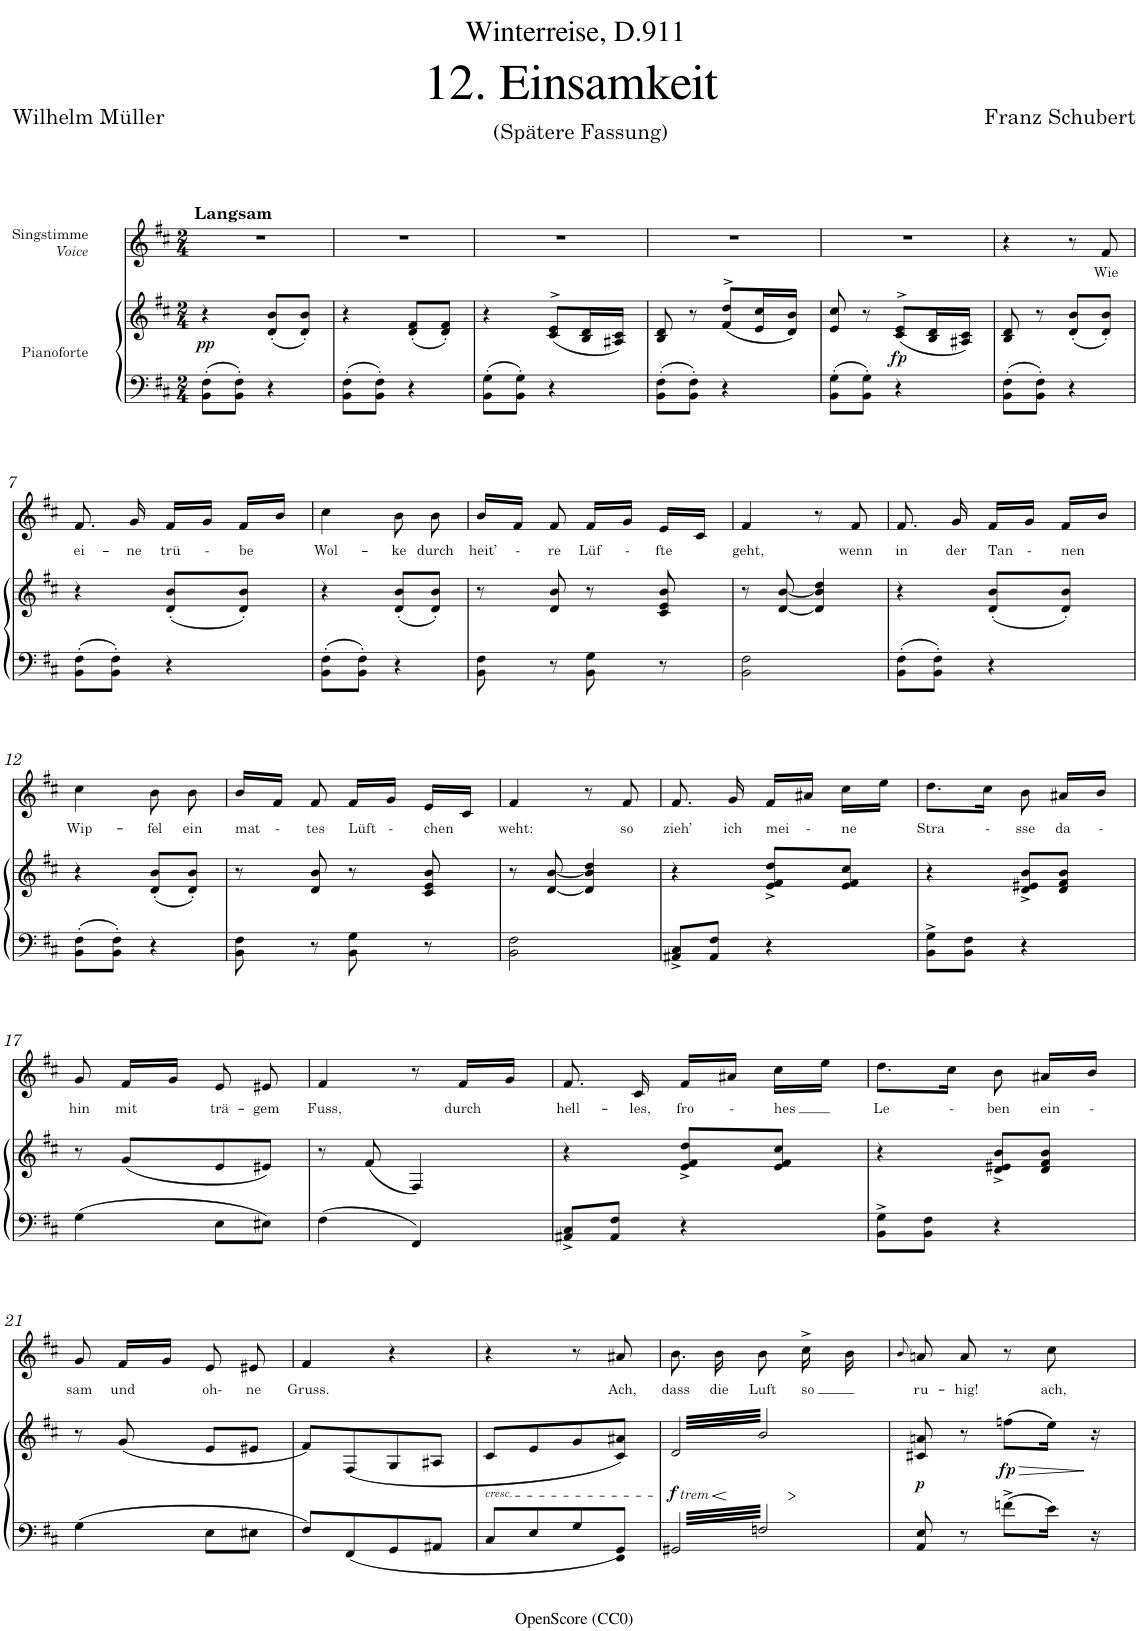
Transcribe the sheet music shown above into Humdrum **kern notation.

**kern	**kern	**dynam	**kern	**text
*part2	*part2	*part2	*part1	*part1
*staff3	*staff2	*staff2/3	*staff1	*staff1
*I"Pianoforte	*	*	*I"Singstimme Voice	*
*I'Pno	*	*	*	*
*clefF4	*clefG2	*	*clefG2	*
*k[f#c#]	*k[f#c#]	*	*k[f#c#]	*
*M2/4	*M2/4	*	*M2/4	*
=1	=1	=1	=1	=1
!	!	!	!LO:TX:a:B:t=Langsam	!
!	!	!LO:DY:b	!	!
8BB\' 8F#\'L	4r	pp	2r	.
8BB\' 8F#\'J	.	.	.	.
4r	(8d/' 8b/'L	.	.	.
.	8d/' 8b/'J)	.	.	.
=2	=2	=2	=2	=2
8BB\' 8F#\'L	4r	.	2r	.
8BB\' 8F#\'J	.	.	.	.
4r	(8d/' 8f#/'L	.	.	.
.	8d/' 8f#/'J)	.	.	.
=3	=3	=3	=3	=3
8BB\' 8G\'L	4r	.	2r	.
8BB\' 8G\'J	.	.	.	.
4r	(8c#/^> 8e/^>L	.	.	.
.	16B/ 16d/L	.	.	.
.	16A#X/ 16c#/JJ)	.	.	.
=4	=4	=4	=4	=4
8BB\' 8F#\'L	8B/ 8d/	.	2r	.
8BB\' 8F#\'J	8r	.	.	.
4r	(8f#/^> 8dd/^>L	.	.	.
.	16e/ 16cc#/L	.	.	.
.	16d/ 16b/JJ)	.	.	.
=5	=5	=5	=5	=5
8BB\' 8G\'L	8e/ 8cc#/	.	2r	.
8BB\' 8G\'J	8r	.	.	.
!	!	!LO:DY:b	!	!
4r	(8c#/^> 8e/^>L	fp	.	.
.	16B/ 16d/L	.	.	.
.	16A#X/ 16c#/JJ)	.	.	.
=6	=6	=6	=6	=6
8BB\' 8F#\'L	8B/ 8d/	.	4r	.
8BB\' 8F#\'J	8r	.	.	.
4r	(8d/' 8b/'L	.	8r	.
!	!	!	!	!LO:LY:b
.	8d/' 8b/'J)	.	8f#/	Wie
!!LO:LB:g=z
=7	=7	=7	=7	=7
!	!	!	!	!LO:LY:b
8BB\' 8F#\'L	4r	.	8.f#/	ei-
8BB\' 8F#\'J	.	.	.	.
!	!	!	!	!LO:LY:b
.	.	.	16g/	-ne
!	!	!	!	!LO:LY:b
4r	(8d/' 8b/'L	.	16f#/LL	trü
!	!	!	!	!LO:LY:b
.	.	.	16g/JJ	-
!	!	!	!	!LO:LY:b
.	8d/' 8b/'J)	.	16f#/LL	be
.	.	.	16b/JJ	.
=8	=8	=8	=8	=8
!	!	!	!	!LO:LY:b
8BB\' 8F#\'L	4r	.	4cc#\	Wol-
8BB\' 8F#\'J	.	.	.	.
!	!	!	!	!LO:LY:b
4r	(8d/' 8b/'L	.	8b\	-ke
!	!	!	!	!LO:LY:b
.	8d/' 8b/'J)	.	8b\	durch
=9	=9	=9	=9	=9
!	!	!	!	!LO:LY:b
8BB\ 8F#\	8r	.	16b/LL	heit’
!	!	!	!	!LO:LY:b
.	.	.	16f#/JJ	-
!	!	!	!	!LO:LY:b
8r	8d/ 8b/	.	8f#/	re
!	!	!	!	!LO:LY:b
8BB\ 8G\	8r	.	16f#/LL	Lüf
!	!	!	!	!LO:LY:b
.	.	.	16g/JJ	-
!	!	!	!	!LO:LY:b
8r	8c#/ 8e/ 8b/	.	16e/LL	fte
.	.	.	16c#/JJ	.
=10	=10	=10	=10	=10
!	!	!	!	!LO:LY:b
2BB\ 2F#\	8r	.	4f#/	geht,
.	[8d/ [<8b/	.	.	.
.	4d/] 4b/] 4dd/	.	8r	.
!	!	!	!	!LO:LY:b
.	.	.	8f#/	wenn
=11	=11	=11	=11	=11
!	!	!	!	!LO:LY:b
8BB\' 8F#\'L	4r	.	8.f#/	in
8BB\' 8F#\'J	.	.	.	.
!	!	!	!	!LO:LY:b
.	.	.	16g/	der
!	!	!	!	!LO:LY:b
4r	(8d/' 8b/'L	.	16f#/LL	Tan
!	!	!	!	!LO:LY:b
.	.	.	16g/JJ	-
!	!	!	!	!LO:LY:b
.	8d/' 8b/'J)	.	16f#/LL	nen
.	.	.	16b/JJ	.
!!LO:LB:g=z
=12	=12	=12	=12	=12
!	!	!	!	!LO:LY:b
8BB\' 8F#\'L	4r	.	4cc#\	Wip-
8BB\' 8F#\'J	.	.	.	.
!	!	!	!	!LO:LY:b
4r	(8d/' 8b/'L	.	8b\	-fel
!	!	!	!	!LO:LY:b
.	8d/' 8b/'J)	.	8b\	ein
=13	=13	=13	=13	=13
!	!	!	!	!LO:LY:b
8BB\ 8F#\	8r	.	16b/LL	mat
!	!	!	!	!LO:LY:b
.	.	.	16f#/JJ	-
!	!	!	!	!LO:LY:b
8r	8d/ 8b/	.	8f#/	tes
!	!	!	!	!LO:LY:b
8BB\ 8G\	8r	.	16f#/LL	Lüft
!	!	!	!	!LO:LY:b
.	.	.	16g/JJ	-
!	!	!	!	!LO:LY:b
8r	8c#/ 8e/ 8b/	.	16e/LL	chen
.	.	.	16c#/JJ	.
=14	=14	=14	=14	=14
!	!	!	!	!LO:LY:b
2BB\ 2F#\	8r	.	4f#/	weht:
.	[8d/ [<8b/	.	.	.
.	4d/] 4b/] 4dd/	.	8r	.
!	!	!	!	!LO:LY:b
.	.	.	8f#/	so
=15	=15	=15	=15	=15
!	!	!	!	!LO:LY:b
8AA#X/^ 8C#/^L	4r	.	8.f#/	zieh’
8AA#/ 8F#/J	.	.	.	.
!	!	!	!	!LO:LY:b
.	.	.	16g/	ich
!	!	!	!	!LO:LY:b
4r	8e/^ 8f#/^ 8dd/^L	.	16f#/LL	mei
!	!	!	!	!LO:LY:b
.	.	.	16a#X/JJ	-
!	!	!	!	!LO:LY:b
.	8e/ 8f#/ 8cc#/J	.	16cc#\LL	ne
.	.	.	16ee\JJ	.
=16	=16	=16	=16	=16
!	!	!	!	!LO:LY:b
8BB\^ 8G\^L	4r	.	8.dd\L	Stra
8BB\ 8F#\J	.	.	.	.
!	!	!	!	!LO:LY:b
.	.	.	16cc#\Jk	-
!	!	!	!	!LO:LY:b
4r	8d/^ 8e#X/^ 8b/^L	.	8b\	sse
!	!	!	!	!LO:LY:b
.	8d/ 8f#/ 8b/J	.	16a#X/LL	da
!	!	!	!	!LO:LY:b
.	.	.	16b/JJ	-
!!LO:LB:g=z
=17	=17	=17	=17	=17
!	!	!	!	!LO:LY:b
4G\	8r	.	8g/	hin
!	!	!	!	!LO:LY:b
.	(8g/L	.	16f#/LL	mit
.	.	.	16g/JJ	.
!	!	!	!	!LO:LY:b
8E\L	8e/	.	8e/	trä-
!	!	!	!	!LO:LY:b
8E#X\J	8e#X/J)	.	8e#X/	-gem
=18	=18	=18	=18	=18
!	!	!	!	!LO:LY:b
4F#\	8r	.	4f#/	Fuss,
.	(8f#/	.	.	.
4FF#/	4F#/)	.	8r	.
!	!	!	!	!LO:LY:b
.	.	.	16f#/LL	durch
.	.	.	16g/JJ	.
=19	=19	=19	=19	=19
!	!	!	!	!LO:LY:b
8AA#X/^ 8C#/^L	4r	.	8.f#/	hell-
8AA#/ 8F#/J	.	.	.	.
!	!	!	!	!LO:LY:b
.	.	.	16c#/	-les,
!	!	!	!	!LO:LY:b
4r	8e/^ 8f#/^ 8dd/^L	.	16f#/LL	fro
!	!	!	!	!LO:LY:b
.	.	.	16a#X/JJ	-
!	!	!	!	!LO:LY:b
.	8e/ 8f#/ 8cc#/J	.	16cc#\LL	hes
.	.	.	16ee\JJ	.
=20	=20	=20	=20	=20
!	!	!	!	!LO:LY:b
8BB\^ 8G\^L	4r	.	8.dd\L	Le
8BB\ 8F#\J	.	.	.	.
!	!	!	!	!LO:LY:b
.	.	.	16cc#\Jk	-
!	!	!	!	!LO:LY:b
4r	8d/^ 8e#X/^ 8b/^L	.	8b\	ben
!	!	!	!	!LO:LY:b
.	8d/ 8f#/ 8b/J	.	16a#X/LL	ein
!	!	!	!	!LO:LY:b
.	.	.	16b/JJ	-
!!LO:LB:g=z
=21	=21	=21	=21	=21
!	!	!	!	!LO:LY:b
4G\	8r	.	8g/	sam
!	!	!	!	!LO:LY:b
.	(8g/	.	16f#/LL	und
.	.	.	16g/JJ	.
!	!	!	!	!LO:LY:b
8E\L	8e/L	.	8e/	oh-
!	!	!	!	!LO:LY:b
8E#X\J	8e#X/J	.	8e#X/	ne
=22	=22	=22	=22	=22
!	!	!	!	!LO:LY:b
8F#/L	8f#/L)	.	4f#/	Gruss.
8FF#/	(<8F#/	.	.	.
8GG/	8G/	.	4r	.
8AA#X/J	8A#X/J	.	.	.
=23	=23	=23	=23	=23
!	!LO:TX:b:i:t=cresc.	!	!	!
8C#/L	8c#/L	.	4r	.
8E/	8e/	.	.	.
8G/	8g/	.	8r	.
!	!	!	!	!LO:LY:b
8GG/ 8C#/J	8c#/ 8a#X/J)	.	8a#X/	Ach,
=24	=24	=24	=24	=24
!	!LO:TX:b:i:t=trem	!	!	!
!	!	!LO:HP:b	!	!
!	!	!LO:HP:n=1:b	!	!LO:LY:b
!	!	!LO:DY:n=1:b	!	!
*	*tremolo	*	*	*
6.GG#X/	64d/LLLL	< > f	8.b\	dass
.	64b/	.	.	.
.	64d/	.	.	.
.	64b/	.	.	.
.	64d/	.	.	.
.	64b/	.	.	.
.	64d/	.	.	.
.	64b/	.	.	.
.	64d/	.	.	.
.	64b/	.	.	.
.	64d/	.	.	.
.	64b/	.	.	.
!	!	!	!	!LO:LY:b
.	64d/	.	16b\	die
.	64b/	.	.	.
.	64d/	.	.	.
.	64b/	.	.	.
!	!	!	!	!LO:LY:b
6.Fn/	64d/	[	8b\	Luft
.	64b/	.	.	.
.	64d/	.	.	.
.	64b/	.	.	.
.	64d/	.	.	.
.	64b/	.	.	.
.	64d/	.	.	.
.	64b/	.	.	.
!	!	!	!	!LO:LY:b
.	64d/	.	16cc#^\	so
.	64b/	.	.	.
.	64d/	.	.	.
.	64b/	.	.	.
.	64d/	.	16b\	.
.	64b/	.	.	.
.	64d/	.	.	.
.	64b/JJJJ	.	.	.
*	*Xtremolo	*	*	*
.	.	]	.	.
=25	=25	=25	=25	=25
.	.	.	8qb/	.
!	!	!LO:DY:b	!	!LO:LY:b
8AA/ 8E/	8c#X/ 8an/	p	8an/	ru-
.	.	.	.	.
.	.	.	.	.
.	.	.	.	.
.	.	.	.	.
.	.	.	.	.
.	.	.	.	.
.	.	.	.	.
!	!	!	!	!LO:LY:b
8r	8r	.	8a/	-hig!
.	.	.	.	.
.	.	.	.	.
.	.	.	.	.
.	.	.	.	.
.	.	.	.	.
.	.	.	.	.
.	.	.	.	.
!	!	!LO:HP:b	!	!
!	!	!LO:DY:n=1:b	!	!
8fn^\L	(8ffn\L	> fp	8r	.
!	!	!	!	!LO:LY:b
16e\Jk	16ee\Jk)	.	8cc#\	ach,
16r	16r	]	.	.
=	=	=	=	=
*-	*-	*-	*-	*-
